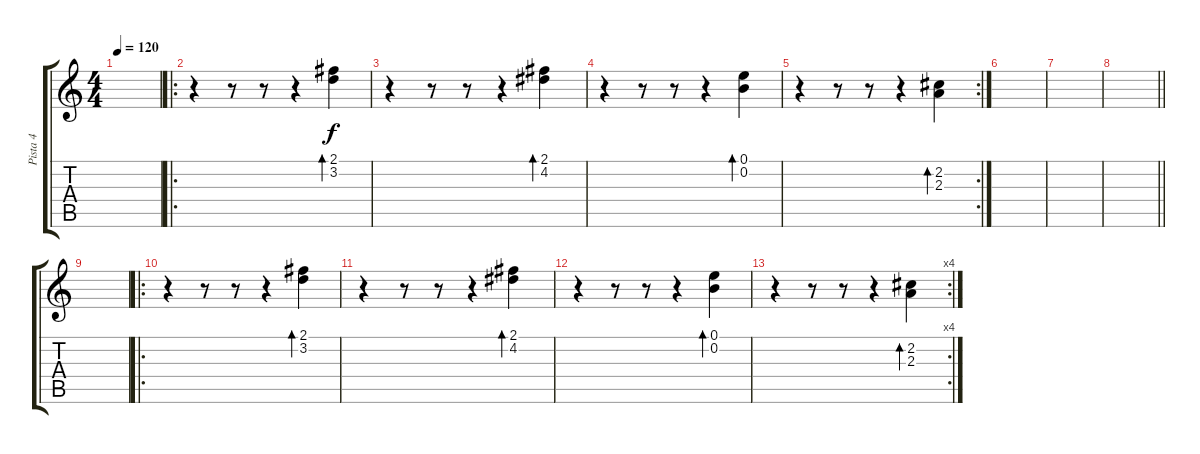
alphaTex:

\track ("Pista 4" "Pista 4") {instrument electricguitarclean}
\staff {score tabs}
\tuning (E4 B3 G3 D3 A2 E2) {hide}
\ts (4 4)
\tempo 120
\clef g2
\ks c
|
\ro
r.4 r.8 r.8 r.4 (2.1 3.2).4{bd 480} |
r.4 r.8 r.8 r.4 (2.1 4.2).4{bd 480} |
r.4 r.8 r.8 r.4 (0.1 0.2).4{bd 480} |
\rc 2
r.4 r.8 r.8 r.4 (2.2 2.3).4{bd 480} |
|
|
\barLineRight lightlight
|
|
\ro
r.4 r.8 r.8 r.4 (2.1 3.2).4{bd 480} |
r.4 r.8 r.8 r.4 (2.1 4.2).4{bd 480} |
r.4 r.8 r.8 r.4 (0.1 0.2).4{bd 480} |
\rc 4
r.4 r.8 r.8 r.4 (2.2 2.3).4{bd 480}
